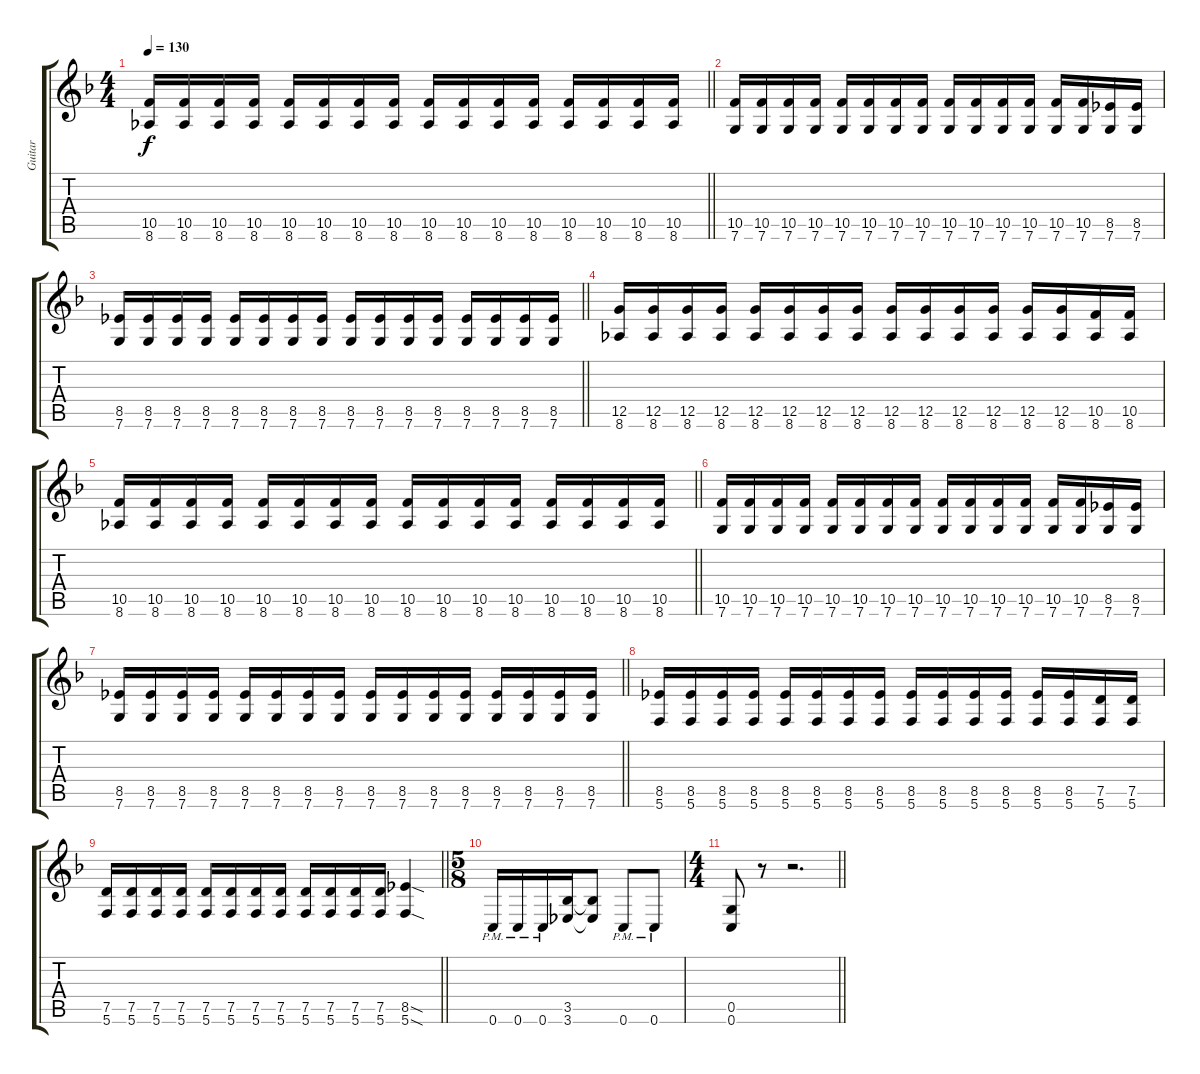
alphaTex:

\track ("Guitar" "Guitar") {instrument distortionguitar}
\staff {score tabs}
\tuning (D4 A3 F3 C3 G2 C2) {hide}
\ts (4 4)
\tempo 130
\clef g2
\barLineRight lightlight
\ks f
(10.5 8.6).16{dy f} (10.5 8.6).16 (10.5 8.6).16 (10.5 8.6).16 (10.5 8.6).16 (10.5 8.6).16 (10.5 8.6).16 (10.5 8.6).16 (10.5 8.6).16 (10.5 8.6).16 (10.5 8.6).16 (10.5 8.6).16 (10.5 8.6).16 (10.5 8.6).16 (10.5 8.6).16 (10.5 8.6).16 |
(10.5 7.6).16 (10.5 7.6).16 (10.5 7.6).16 (10.5 7.6).16 (10.5 7.6).16 (10.5 7.6).16 (10.5 7.6).16 (10.5 7.6).16 (10.5 7.6).16 (10.5 7.6).16 (10.5 7.6).16 (10.5 7.6).16 (10.5 7.6).16 (10.5 7.6).16 (8.5 7.6).16 (8.5 7.6).16 |
\barLineRight lightlight
(8.5 7.6).16 (8.5 7.6).16 (8.5 7.6).16 (8.5 7.6).16 (8.5 7.6).16 (8.5 7.6).16 (8.5 7.6).16 (8.5 7.6).16 (8.5 7.6).16 (8.5 7.6).16 (8.5 7.6).16 (8.5 7.6).16 (8.5 7.6).16 (8.5 7.6).16 (8.5 7.6).16 (8.5 7.6).16 |
(12.5 8.6).16 (12.5 8.6).16 (12.5 8.6).16 (12.5 8.6).16 (12.5 8.6).16 (12.5 8.6).16 (12.5 8.6).16 (12.5 8.6).16 (12.5 8.6).16 (12.5 8.6).16 (12.5 8.6).16 (12.5 8.6).16 (12.5 8.6).16 (12.5 8.6).16 (10.5 8.6).16 (10.5 8.6).16 |
\barLineRight lightlight
(10.5 8.6).16 (10.5 8.6).16 (10.5 8.6).16 (10.5 8.6).16 (10.5 8.6).16 (10.5 8.6).16 (10.5 8.6).16 (10.5 8.6).16 (10.5 8.6).16 (10.5 8.6).16 (10.5 8.6).16 (10.5 8.6).16 (10.5 8.6).16 (10.5 8.6).16 (10.5 8.6).16 (10.5 8.6).16 |
(10.5 7.6).16 (10.5 7.6).16 (10.5 7.6).16 (10.5 7.6).16 (10.5 7.6).16 (10.5 7.6).16 (10.5 7.6).16 (10.5 7.6).16 (10.5 7.6).16 (10.5 7.6).16 (10.5 7.6).16 (10.5 7.6).16 (10.5 7.6).16 (10.5 7.6).16 (8.5 7.6).16 (8.5 7.6).16 |
\barLineRight lightlight
(8.5 7.6).16 (8.5 7.6).16 (8.5 7.6).16 (8.5 7.6).16 (8.5 7.6).16 (8.5 7.6).16 (8.5 7.6).16 (8.5 7.6).16 (8.5 7.6).16 (8.5 7.6).16 (8.5 7.6).16 (8.5 7.6).16 (8.5 7.6).16 (8.5 7.6).16 (8.5 7.6).16 (8.5 7.6).16 |
(8.5 5.6).16 (8.5 5.6).16 (8.5 5.6).16 (8.5 5.6).16 (8.5 5.6).16 (8.5 5.6).16 (8.5 5.6).16 (8.5 5.6).16 (8.5 5.6).16 (8.5 5.6).16 (8.5 5.6).16 (8.5 5.6).16 (8.5 5.6).16 (8.5 5.6).16 (7.5 5.6).16 (7.5 5.6).16 |
\barLineRight lightlight
(7.5 5.6).16 (7.5 5.6).16 (7.5 5.6).16 (7.5 5.6).16 (7.5 5.6).16 (7.5 5.6).16 (7.5 5.6).16 (7.5 5.6).16 (7.5 5.6).16 (7.5 5.6).16 (7.5 5.6).16 (7.5 5.6).16 (8.5{sod} 5.6{sod}).4 |
\ts (5 8)
0.6{pm}.16 0.6{pm}.16 0.6{pm}.16 (3.5 3.6).16 (3.5{t} 3.6{t}).8 0.6{pm}.8 0.6{pm}.8 |
\ts (4 4)
\barLineRight lightlight
(0.5 0.6).8 r.8 r.2{d}
